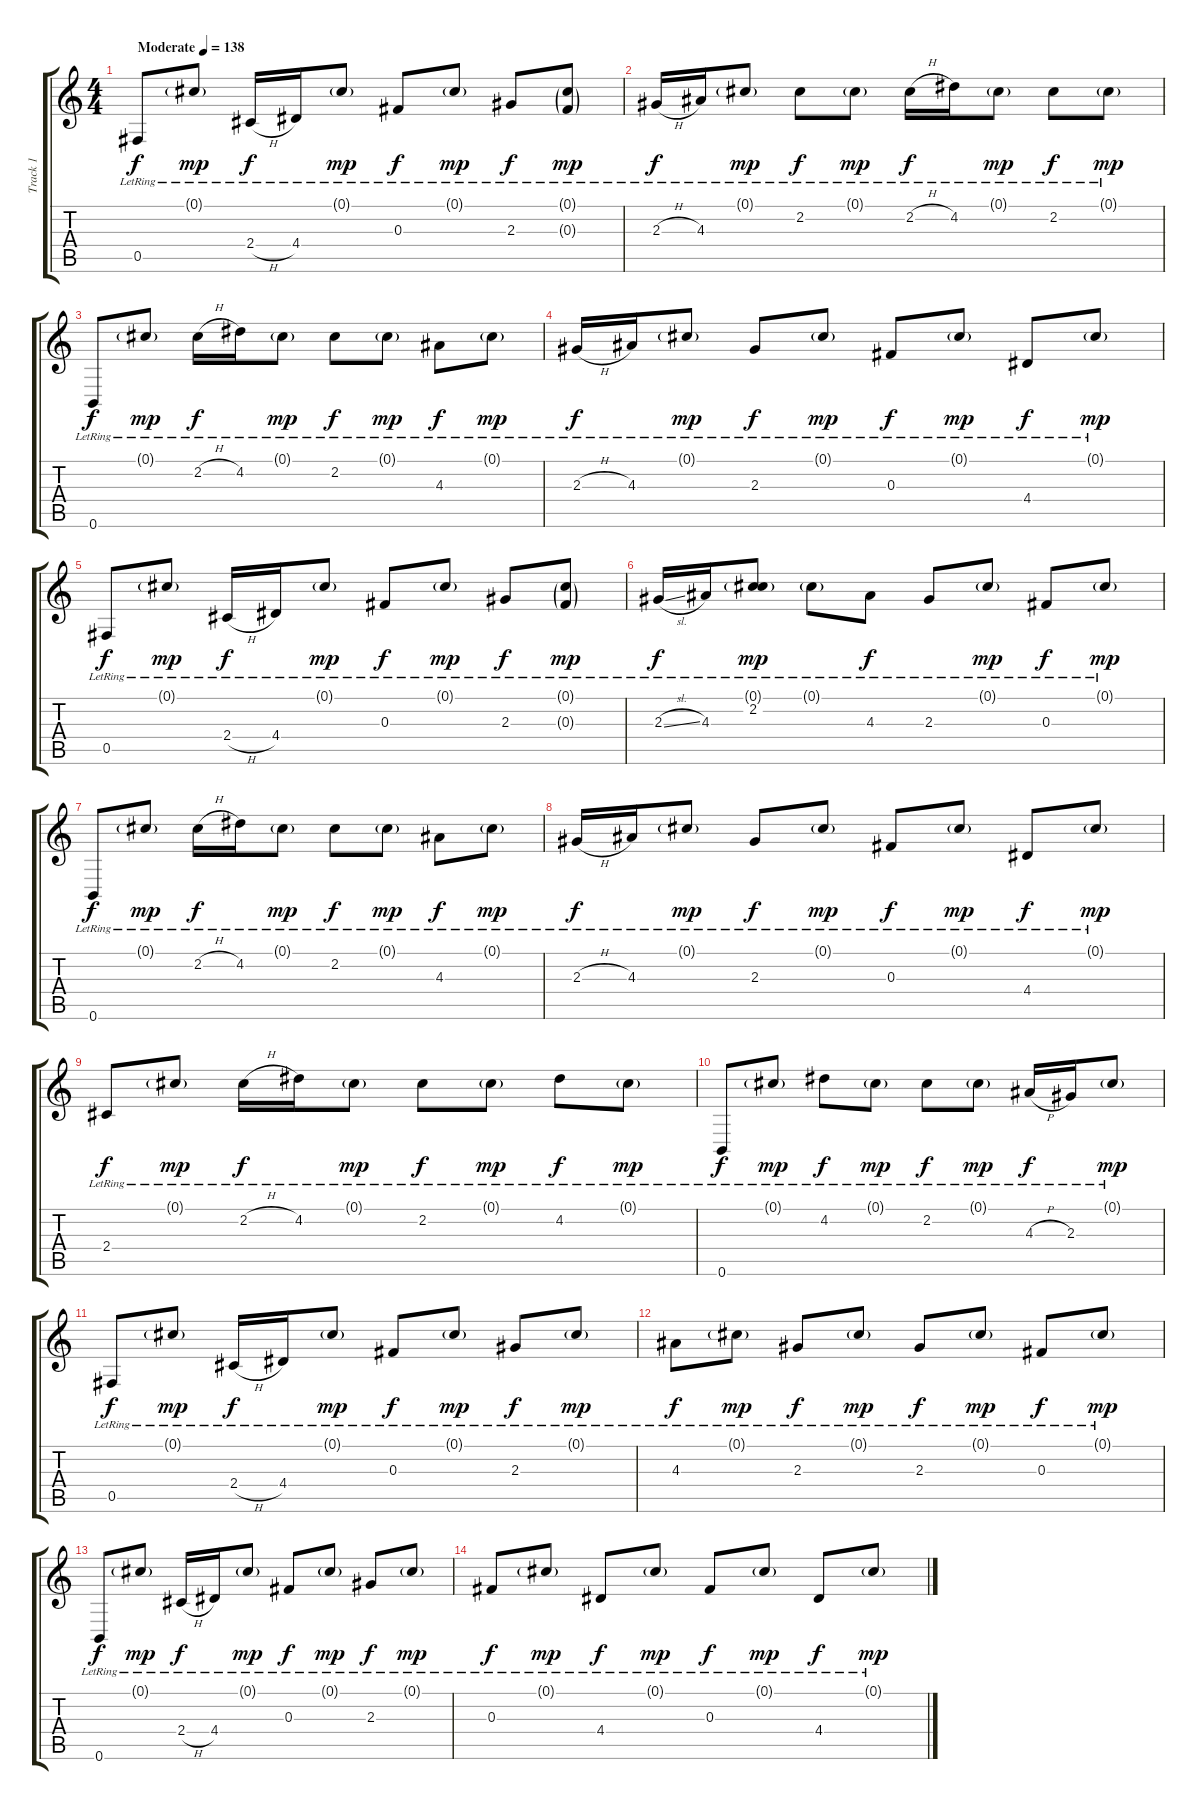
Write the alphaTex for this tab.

\track ("Track 1" "Track 1") {instrument acousticguitarsteel}
\staff {score tabs}
\tuning (Db4 B3 Gb3 B2 Gb2 B1) {hide}
\ts (4 4)
\tempo (138 "Moderate")
\clef g2
\ks c
0.5{lr}.8{dy f instrument acousticguitarsteel} 0.1{g lr}.8{dy mp} 2.4{h lr}.16{dy f} 4.4{lr}.16 0.1{g lr}.8{dy mp} 0.3{lr}.8{dy f} 0.1{g lr}.8{dy mp} 2.3{lr}.8{dy f} (0.1{g lr} 0.3{g lr}).8{dy mp} |
2.3{h lr}.16{dy f} 4.3{lr}.16 0.1{g lr}.8{dy mp} 2.2{lr}.8{dy f} 0.1{g lr}.8{dy mp} 2.2{h lr}.16{dy f} 4.2{lr}.16 0.1{g lr}.8{dy mp} 2.2{lr}.8{dy f} 0.1{g lr}.8{dy mp} |
0.6{lr}.8{dy f} 0.1{g lr}.8{dy mp} 2.2{h lr}.16{dy f} 4.2{lr}.16 0.1{g lr}.8{dy mp} 2.2{lr}.8{dy f} 0.1{g lr}.8{dy mp} 4.3{lr}.8{dy f} 0.1{g lr}.8{dy mp} |
2.3{h lr}.16{dy f} 4.3{lr}.16 0.1{g lr}.8{dy mp} 2.3{lr}.8{dy f} 0.1{g lr}.8{dy mp} 0.3{lr}.8{dy f} 0.1{g lr}.8{dy mp} 4.4{lr}.8{dy f} 0.1{g lr}.8{dy mp} |
0.5{lr}.8{dy f} 0.1{g lr}.8{dy mp} 2.4{h lr}.16{dy f} 4.4{lr}.16 0.1{g lr}.8{dy mp} 0.3{lr}.8{dy f} 0.1{g lr}.8{dy mp} 2.3{lr}.8{dy f} (0.1{g lr} 0.3{g lr}).8{dy mp} |
2.3{sl lr}.16{dy f} 4.3{lr}.16 (0.1{g lr} 2.2).8{dy mp} 0.1{g lr}.8 4.3{lr}.8{dy f} 2.3{lr}.8 0.1{g lr}.8{dy mp} 0.3{lr}.8{dy f} 0.1{g lr}.8{dy mp} |
0.6{lr}.8{dy f} 0.1{g lr}.8{dy mp} 2.2{h lr}.16{dy f} 4.2{lr}.16 0.1{g lr}.8{dy mp} 2.2{lr}.8{dy f} 0.1{g lr}.8{dy mp} 4.3{lr}.8{dy f} 0.1{g lr}.8{dy mp} |
2.3{h lr}.16{dy f} 4.3{lr}.16 0.1{g lr}.8{dy mp} 2.3{lr}.8{dy f} 0.1{g lr}.8{dy mp} 0.3{lr}.8{dy f} 0.1{g lr}.8{dy mp} 4.4{lr}.8{dy f} 0.1{g lr}.8{dy mp} |
2.4{lr}.8{dy f} 0.1{g lr}.8{dy mp} 2.2{h lr}.16{dy f} 4.2{lr}.16 0.1{g lr}.8{dy mp} 2.2{lr}.8{dy f} 0.1{g lr}.8{dy mp} 4.2{lr}.8{dy f} 0.1{g lr}.8{dy mp} |
0.6{lr}.8{dy f} 0.1{g lr}.8{dy mp} 4.2{lr}.8{dy f} 0.1{g lr}.8{dy mp} 2.2{lr}.8{dy f} 0.1{g lr}.8{dy mp} 4.3{h lr}.16{dy f} 2.3{lr}.16 0.1{g lr}.8{dy mp} |
0.5{lr}.8{dy f} 0.1{g lr}.8{dy mp} 2.4{h lr}.16{dy f} 4.4{lr}.16 0.1{g lr}.8{dy mp} 0.3{lr}.8{dy f} 0.1{g lr}.8{dy mp} 2.3{lr}.8{dy f} 0.1{g lr}.8{dy mp} |
4.3{lr}.8{dy f} 0.1{g lr}.8{dy mp} 2.3{lr}.8{dy f} 0.1{g lr}.8{dy mp} 2.3{lr}.8{dy f} 0.1{g lr}.8{dy mp} 0.3{lr}.8{dy f} 0.1{g lr}.8{dy mp} |
0.6{lr}.8{dy f} 0.1{g lr}.8{dy mp} 2.4{h lr}.16{dy f} 4.4{lr}.16 0.1{g lr}.8{dy mp} 0.3{lr}.8{dy f} 0.1{g lr}.8{dy mp} 2.3{lr}.8{dy f} 0.1{g lr}.8{dy mp} |
0.3{lr}.8{dy f} 0.1{g lr}.8{dy mp} 4.4{lr}.8{dy f} 0.1{g lr}.8{dy mp} 0.3{lr}.8{dy f} 0.1{g lr}.8{dy mp} 4.4{lr}.8{dy f} 0.1{g lr}.8{dy mp}
